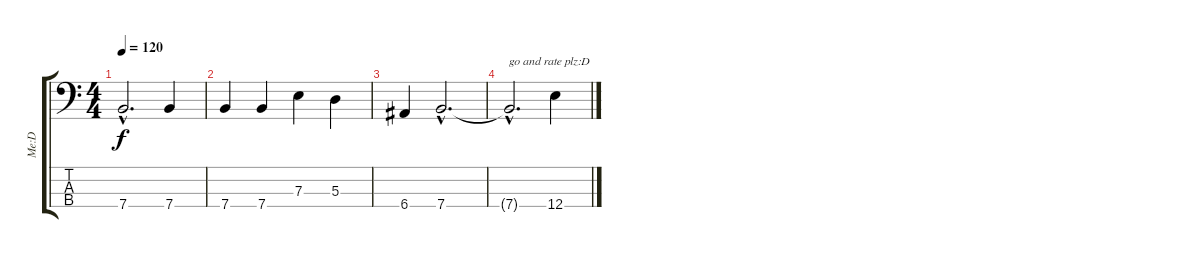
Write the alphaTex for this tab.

\track ("Me:D" "Me:D") {instrument electricbassfinger}
\staff {score tabs}
\tuning (G2 D2 A1 E1) {hide}
\ts (4 4)
\tempo 120
\clef f4
\ks c
7.4{hac t}.2{d dy f} 7.4.4 |
7.4.4 7.4.4 7.3.4{volume 0} 5.3.4 |
6.4.4 7.4{hac}.2{d} |
7.4{hac t}.2{d txt "go and rate plz:D"} 12.4.4
